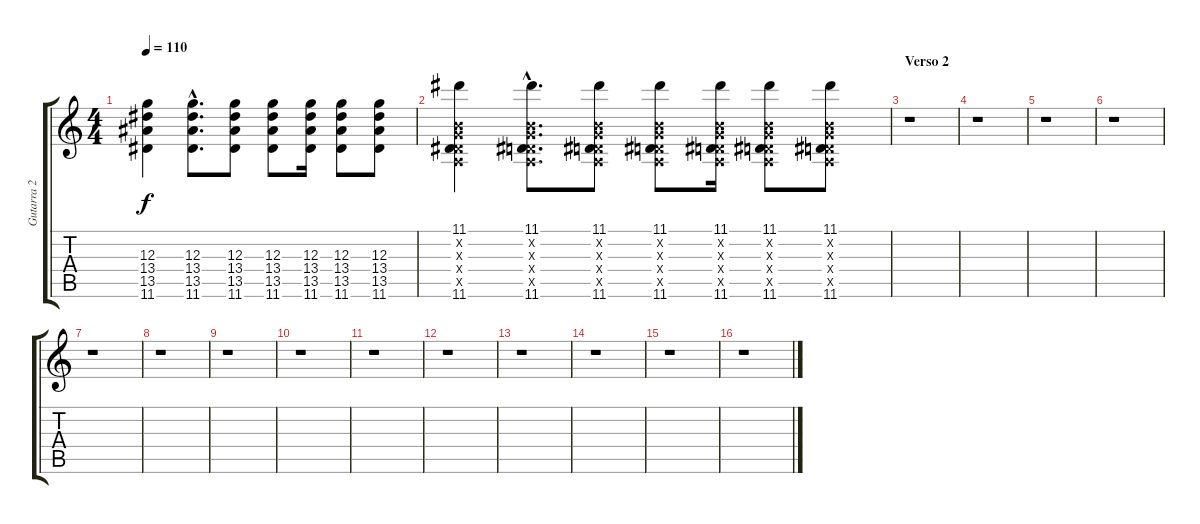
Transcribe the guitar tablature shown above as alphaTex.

\track ("Gutarra 2" "Gutarra 2") {instrument electricguitarmuted}
\staff {score tabs}
\tuning (E4 B3 G3 D3 A2 E2) {hide}
\ts (4 4)
\tempo 110
\clef g2
\ks c
(12.3 13.4 13.5 11.6).4{dy f} (12.3{hac} 13.4{hac} 13.5{hac} 11.6{hac}).8{d} (12.3 13.4 13.5 11.6).8 (12.3 13.4 13.5 11.6).8 (12.3 13.4 13.5 11.6).16 (12.3 13.4 13.5 11.6).8 (12.3 13.4 13.5 11.6).8 |
(11.1 0.2{x} 0.3{x} 0.4{x} 0.5{x} 11.6).4 (11.1{hac} 0.2{hac x} 0.3{hac x} 0.4{hac x} 0.5{hac x} 11.6{hac}).8{d} (11.1 0.2{x} 0.3{x} 0.4{x} 0.5{x} 11.6).8 (11.1 0.2{x} 0.3{x} 0.4{x} 0.5{x} 11.6).8 (11.1 0.2{x} 0.3{x} 0.4{x} 0.5{x} 11.6).16 (11.1 0.2{x} 0.3{x} 0.4{x} 0.5{x} 11.6).8 (11.1 0.2{x} 0.3{x} 0.4{x} 0.5{x} 11.6).8 |
\section ("" "Verso 2")
r.1 |
r.1 |
r.1 |
r.1 |
r.1 |
r.1 |
r.1 |
r.1 |
r.1 |
r.1 |
r.1 |
r.1 |
r.1 |
r.1
